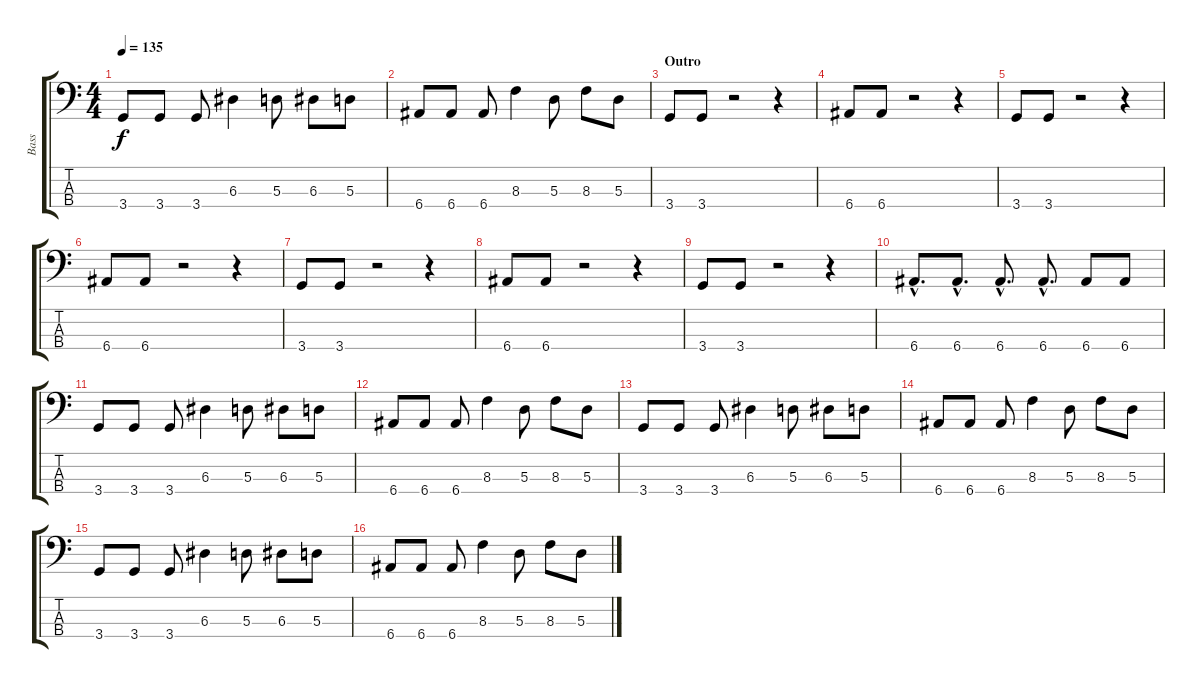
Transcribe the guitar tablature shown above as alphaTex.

\track ("Bass" "Bass") {instrument electricbassfinger}
\staff {score tabs}
\tuning (G2 D2 A1 E1) {hide}
\ts (4 4)
\tempo 135
\clef f4
\ks c
3.4.8{dy f} 3.4.8 3.4.8 6.3.4 5.3.8 6.3.8 5.3.8 |
6.4.8 6.4.8 6.4.8 8.3.4 5.3.8 8.3.8 5.3.8 |
\section ("" "Outro")
3.4.8 3.4.8 r.2 r.4 |
6.4.8 6.4.8 r.2 r.4 |
3.4.8 3.4.8 r.2 r.4 |
6.4.8 6.4.8 r.2 r.4 |
3.4.8 3.4.8 r.2 r.4 |
6.4.8 6.4.8 r.2 r.4 |
3.4.8 3.4.8 r.2 r.4 |
6.4{hac}.8{d} 6.4{hac}.8{d} 6.4{hac}.8{d} 6.4{hac}.8{d} 6.4.8 6.4.8 |
3.4.8 3.4.8 3.4.8 6.3.4 5.3.8 6.3.8 5.3.8 |
6.4.8 6.4.8 6.4.8 8.3.4 5.3.8 8.3.8 5.3.8 |
3.4.8 3.4.8 3.4.8 6.3.4 5.3.8 6.3.8 5.3.8 |
6.4.8 6.4.8 6.4.8 8.3.4 5.3.8 8.3.8 5.3.8 |
3.4.8 3.4.8 3.4.8 6.3.4 5.3.8 6.3.8 5.3.8 |
6.4.8 6.4.8 6.4.8 8.3.4 5.3.8 8.3.8 5.3.8
